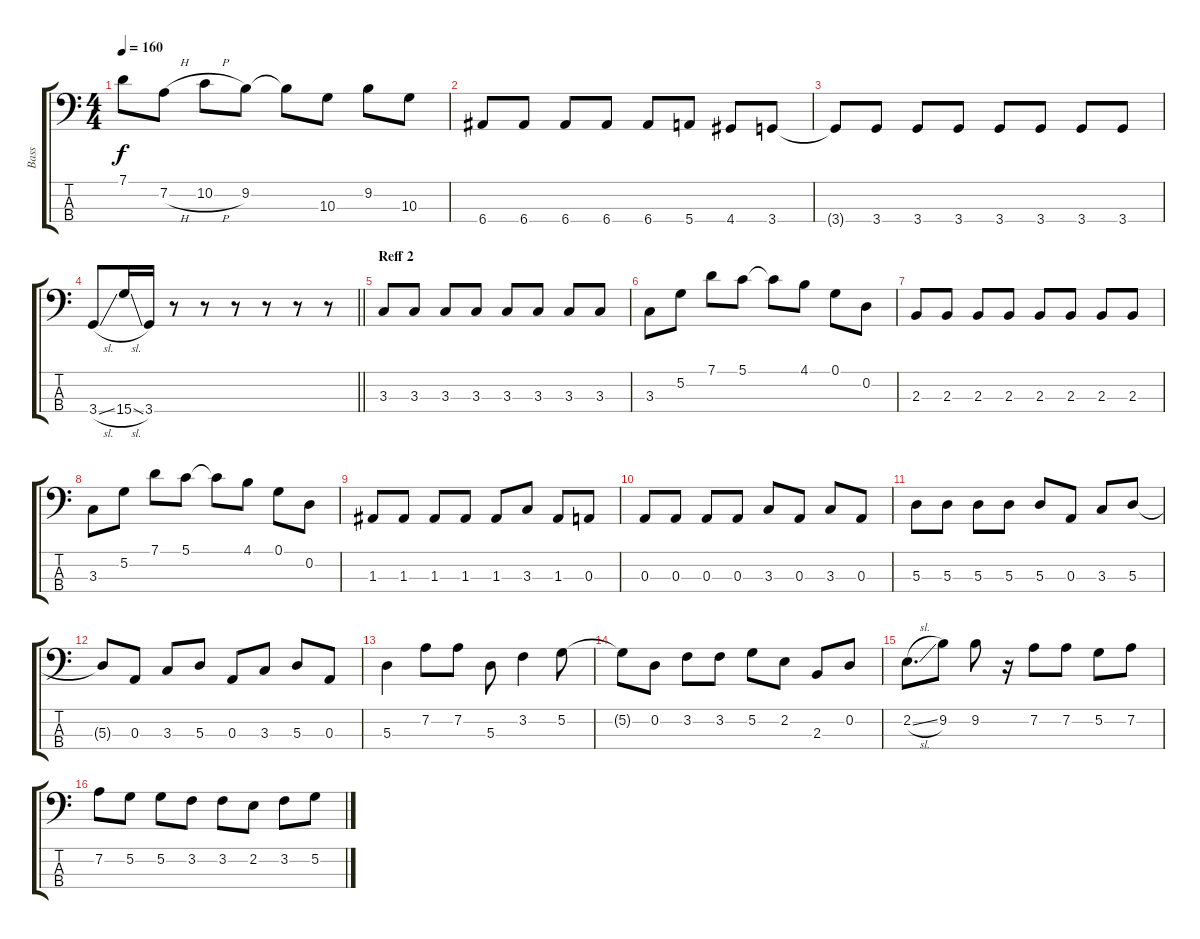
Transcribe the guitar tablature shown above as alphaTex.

\track ("Bass" "Bass") {instrument electricbassfinger}
\staff {score tabs}
\tuning (G2 D2 A1 E1) {hide}
\ts (4 4)
\tempo 160
\clef f4
\ks c
7.1{t}.8{dy f} 7.2{h}.8 10.2{h}.8 9.2.8 9.2{t}.8 10.3.8 9.2.8 10.3.8 |
6.4.8 6.4.8 6.4.8 6.4.8 6.4.8 5.4.8 4.4.8 3.4.8 |
3.4{t}.8 3.4.8 3.4.8 3.4.8 3.4.8 3.4.8 3.4.8 3.4.8 |
\barLineRight lightlight
3.4{sl}.8 15.4{sl}.16 3.4.16 r.8 r.8 r.8 r.8 r.8 r.8 |
\section ("" "Reff 2")
3.3.8 3.3.8 3.3.8 3.3.8 3.3.8 3.3.8 3.3.8 3.3.8 |
3.3.8 5.2.8 7.1.8 5.1.8 5.1{t}.8 4.1.8 0.1.8 0.2.8 |
2.3.8 2.3.8 2.3.8 2.3.8 2.3.8 2.3.8 2.3.8 2.3.8 |
3.3.8 5.2.8 7.1.8 5.1.8 5.1{t}.8 4.1.8 0.1.8 0.2.8 |
1.3.8 1.3.8 1.3.8 1.3.8 1.3.8 3.3.8 1.3.8 0.3.8 |
0.3.8 0.3.8 0.3.8 0.3.8 3.3.8 0.3.8 3.3.8 0.3.8 |
5.3.8 5.3.8 5.3.8 5.3.8 5.3.8 0.3.8 3.3.8 5.3.8 |
5.3{t}.8 0.3.8 3.3.8 5.3.8 0.3.8 3.3.8 5.3.8 0.3.8 |
5.3.4 7.2.8 7.2.8 5.3.8 3.2.4 5.2.8 |
5.2{t}.8 0.2.8 3.2.8 3.2.8 5.2.8 2.2.8 2.3.8 0.2.8 |
2.2{sl}.8{d} 9.2.8 9.2.8 r.16 7.2.8 7.2.8 5.2.8 7.2.8 |
7.2.8 5.2.8 5.2.8 3.2.8 3.2.8 2.2.8 3.2.8 5.2.8
